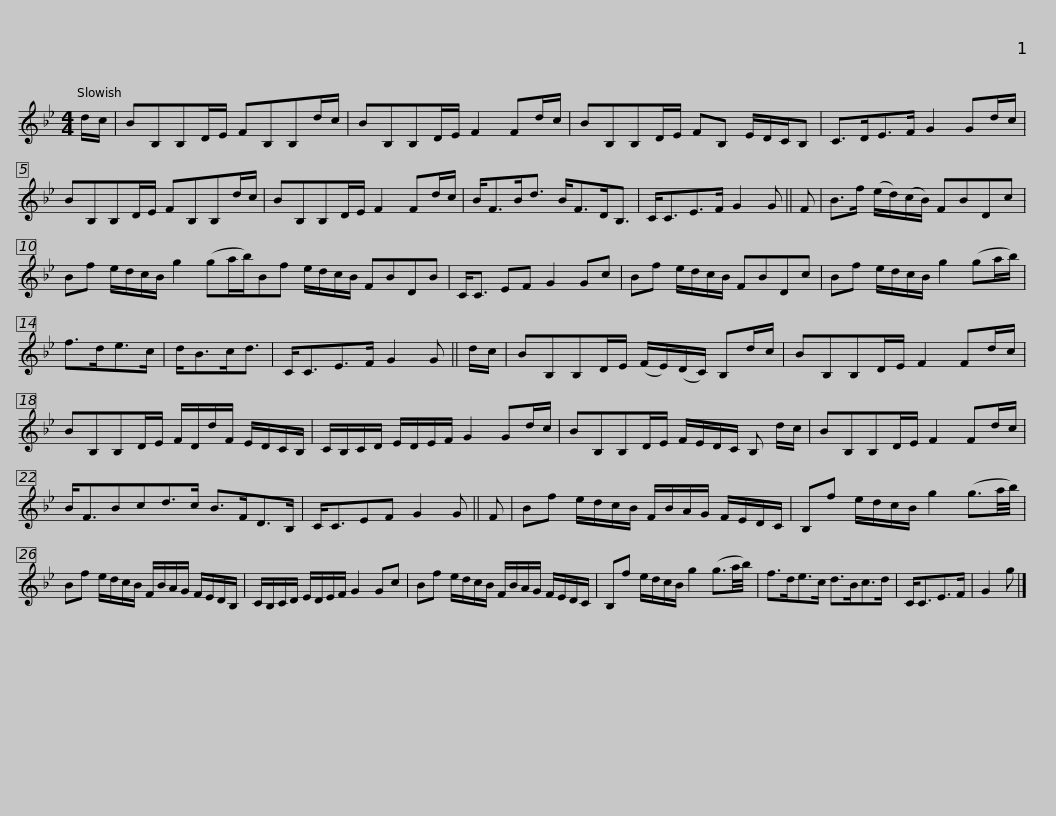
X:1
L:1/8
M:4/4
I:linebreak $
K:Bb
V:1 treble
V:1
 d/c/ | BB,B,D/E/ FB,B,d/c/ | BB,B,D/E/ F2 Fd/c/ | BB,B,D/E/ FB, E/D/C/B, | C>DE>F G2 Gd/c/ |$ %5
 BB,B,D/E/ FB,B,d/c/ | BB,B,D/E/ F2 Fd/c/ | B<FB<d B<FD<B, | C<CE>F G2 G || F |$ %10
 B>f (e/d/)(c/B/) FBDc | Bf e/d/c/B/ g2 (ga/b/)Bf e/d/c/B/ FBDB | C<C EF G2 Gc |$ Bf e/d/c/B/ FBDc | Bf e/d/c/B/ g2 (ga/b/) | %15
 f>de>c | d<Bc<d | C<CE>F G2 G || d/c/ |$ BB,B,D/E/ (F/E/)(D/C/) B,d/c/ | %20
 BB,B,D/E/ F2 Fd/c/ | BB,B,D/E/ F/D/d/F/ E/D/C/B,/ |$ C/B,/C/D/ E/D/E/F/ G2 Gd/c/ | BB,B,D/E/ F/E/D/C/ B, d/c/ | BB,B,D/E/ F2 Fd/c/ |$ %25
 B<FBcd>c B>FD>B, | C<CEF G2 G || F | Bf e/d/c/B/ F/B/A/G/ F/E/D/C/ | B,f e/d/c/B/ g2 (g3/2a/4b/4) |$ %30
 Bf e/d/c/B/ F/B/A/G/ F/E/D/B,/ | C/B,/C/D/ E/D/E/F/ G2 Gc | Bf e/d/c/B/ F/B/A/G/ F/E/D/C/ |$ B,f e/d/c/B/ g2 (g3/2a/4b/4) | f>de>c d>Bc>d | %35
 C<CE>F | G2 g |] %37
